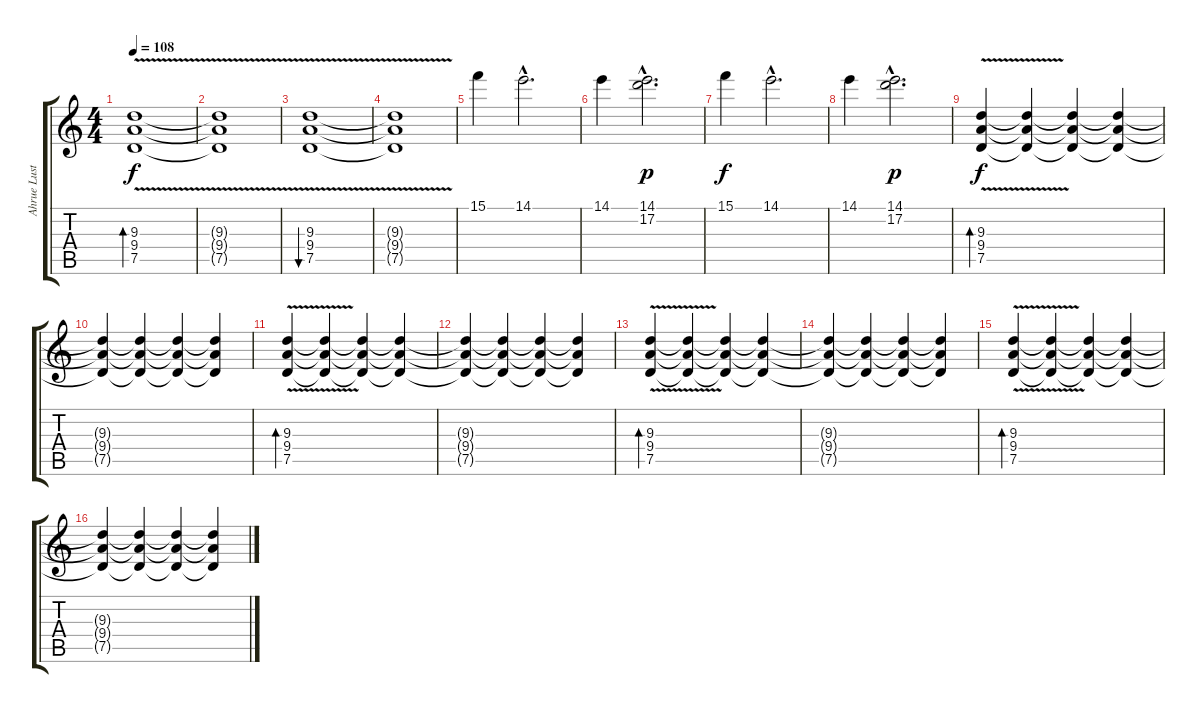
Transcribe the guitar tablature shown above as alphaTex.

\track ("Ahrue Luster [Guitar]" "Ahrue Lust") {instrument distortionguitar}
\staff {score tabs}
\tuning (D4 A3 F3 C3 G2 C2) {hide}
\ts (4 4)
\tempo 108
\clef g2
\ks c
(9.3 9.4{v} 7.5).1{bd 480 dy f volume 9 instrument fx4atmosphere} |
(9.3{t} 9.4{t} 7.5{t}).1{volume 0} |
(9.3 9.4{v} 7.5).1{bu 480 volume 9 instrument fx4atmosphere} |
(9.3{t} 9.4{t} 7.5{t}).1{volume 0} |
15.1.4{volume 10 instrument distortionguitar} 14.1{hac}.2{d} |
14.1.4 (14.1{hac} 17.2{hac}).2{d dy p} |
15.1.4{dy f} 14.1{hac}.2{d} |
14.1.4 (14.1{hac} 17.2{hac}).2{d dy p} |
(9.3 9.4{v} 7.5).4{bd 480 dy f volume 8 balance 0 instrument fx4atmosphere} (9.3{t} 9.4{t} 7.5{t}).4 (9.3{t} 9.4{t} 7.5{t}).4 (9.3{t} 9.4{t} 7.5{t}).4 |
(9.3{t} 9.4{t} 7.5{t}).4{balance 16} (9.3{t} 9.4{t} 7.5{t}).4 (9.3{t} 9.4{t} 7.5{t}).4 (9.3{t} 9.4{t} 7.5{t}).4 |
(9.3 9.4{v} 7.5).4{bd 480 volume 8 balance 0 instrument fx4atmosphere} (9.3{t} 9.4{t} 7.5{t}).4 (9.3{t} 9.4{t} 7.5{t}).4 (9.3{t} 9.4{t} 7.5{t}).4 |
(9.3{t} 9.4{t} 7.5{t}).4{balance 16} (9.3{t} 9.4{t} 7.5{t}).4 (9.3{t} 9.4{t} 7.5{t}).4 (9.3{t} 9.4{t} 7.5{t}).4 |
(9.3 9.4{v} 7.5).4{bd 480 volume 8 balance 0 instrument fx4atmosphere} (9.3{t} 9.4{t} 7.5{t}).4 (9.3{t} 9.4{t} 7.5{t}).4 (9.3{t} 9.4{t} 7.5{t}).4 |
(9.3{t} 9.4{t} 7.5{t}).4{balance 16} (9.3{t} 9.4{t} 7.5{t}).4 (9.3{t} 9.4{t} 7.5{t}).4 (9.3{t} 9.4{t} 7.5{t}).4 |
(9.3 9.4{v} 7.5).4{bd 480 volume 8 balance 0 instrument fx4atmosphere} (9.3{t} 9.4{t} 7.5{t}).4 (9.3{t} 9.4{t} 7.5{t}).4 (9.3{t} 9.4{t} 7.5{t}).4 |
(9.3{t} 9.4{t} 7.5{t}).4{balance 16} (9.3{t} 9.4{t} 7.5{t}).4 (9.3{t} 9.4{t} 7.5{t}).4 (9.3{t} 9.4{t} 7.5{t}).4
